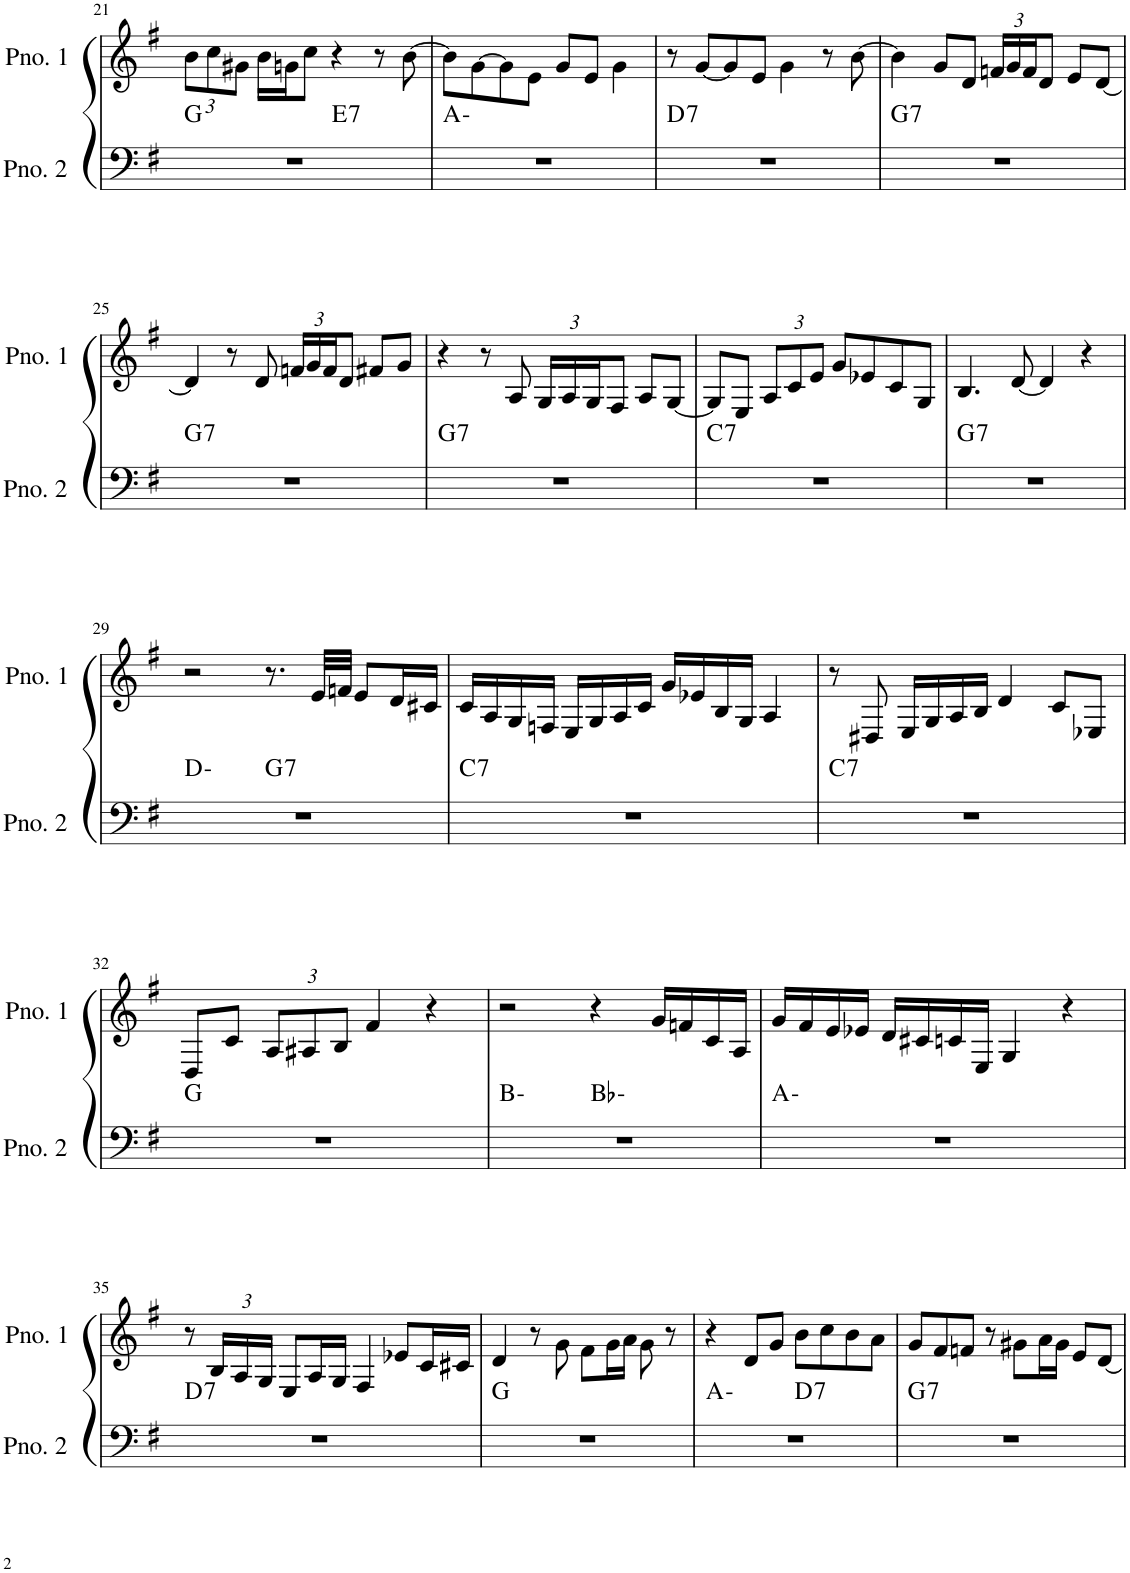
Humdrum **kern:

**kern	**harte	**kern
*part2	*part2	*part1
*staff2	*	*staff1
*I"ピアノ 2	*	*I"ピアノ 1
!!LO:PB:g=z
*clefF4	*	*clefG2
*k[f#]	*	*k[f#]
*M4/4	*	*M4/4
*	*	*Xbrackettup
=21	=21	=21
*^	*	*
1r	2ryy	G:maj	12b\L
.	.	.	12cc\
.	.	.	12g#X\J
.	.	.	16b\LL
.	.	.	16gn\J
.	.	.	8cc\J
!	!	!LO:H:kt=7	!
.	2ryy	E:7	4r
.	.	.	8r
.	.	.	[8b\
*v	*v	*	*
=22	=22	=22
1r	A:min	8b\L]
.	.	[8g\
.	.	8g\]
.	.	8e\J
.	.	8g/L
.	.	8e/J
.	.	4g\
=23	=23	=23
!	!LO:H:kt=7	!
1r	D:7	8r
.	.	[8g/L
.	.	8g/]
.	.	8e/J
.	.	4g\
.	.	8r
.	.	[8b\
=24	=24	=24
!	!LO:H:kt=7	!
1r	G:7	4b\]
.	.	8g/L
.	.	8d/J
.	.	24fn/LL
.	.	24g/
.	.	24f/J
.	.	8d/J
.	.	8e/L
.	.	[8d/J
!!LO:LB:g=z
=25	=25	=25
!	!LO:H:kt=7	!
1r	G:7	4d/]
.	.	8r
.	.	8d/
.	.	24fn/LL
.	.	24g/
.	.	24f/J
.	.	8d/J
.	.	8f#X/L
.	.	8g/J
=26	=26	=26
!	!LO:H:kt=7	!
1r	G:7	4r
.	.	8r
.	.	8A/
.	.	24G/LL
.	.	24A/
.	.	24G/J
.	.	8F#/J
.	.	8A/L
.	.	[8G/J
=27	=27	=27
!	!LO:H:kt=7	!
1r	C:7	8G/L]
.	.	8E/J
.	.	12A/L
.	.	12c/
.	.	12e/J
.	.	8g/L
.	.	8e-X/
.	.	8c/
.	.	8G/J
=28	=28	=28
!	!LO:H:kt=7	!
1r	G:7	4.B/
.	.	[8d/
.	.	4d/]
.	.	4r
!!LO:LB:g=z
=29	=29	=29
*^	*	*
1r	2ryy	D:min	2r
!	!	!LO:H:kt=7	!
.	2ryy	G:7	8.r
.	.	.	32e/LLL
.	.	.	32fn/JJJ
.	.	.	8e/L
.	.	.	16d/L
.	.	.	16c#X/JJ
=30	=30	=30	=30
!	!	!LO:H:kt=7	!
*v	*v	*	*
1r	C:7	16c/LL
.	.	16A/
.	.	16G/
.	.	16Fn/JJ
.	.	16E/LL
.	.	16G/
.	.	16A/
.	.	16c/JJ
.	.	16g/LL
.	.	16e-X/
.	.	16B/
.	.	16G/JJ
.	.	4A/
=31	=31	=31
!	!LO:H:kt=7	!
1r	C:7	8r
.	.	8D#X/
.	.	16E/LL
.	.	16G/
.	.	16A/
.	.	16B/JJ
.	.	4d/
.	.	8c/L
.	.	8E-X/J
!!LO:LB:g=z
=32	=32	=32
1r	G:maj	8D/L
.	.	8c/J
.	.	12A/L
.	.	12A#X/
.	.	12B/J
.	.	4f#/
.	.	4r
=33	=33	=33
*^	*	*
1r	2ryy	B:min	2r
.	2ryy	Bb:min	4r
.	.	.	16g/LL
.	.	.	16fn/
.	.	.	16c/
.	.	.	16A/JJ
*v	*v	*	*
=34	=34	=34
1r	A:min	16g/LL
.	.	16f#/
.	.	16e/
.	.	16e-X/JJ
.	.	16d/LL
.	.	16c#X/
.	.	16cn/
.	.	16E/JJ
.	.	4G/
.	.	4r
!!LO:LB:g=z
=35	=35	=35
!	!LO:H:kt=7	!
1r	D:7	8r
.	.	24B/LL
.	.	24A/
.	.	24G/JJ
.	.	8E/L
.	.	16A/L
.	.	16G/JJ
.	.	4F#/
.	.	8e-X/L
.	.	16c/L
.	.	16c#X/JJ
=36	=36	=36
1r	G:maj	4d/
.	.	8r
.	.	8g\
.	.	8f#\L
.	.	16g\L
.	.	16a\JJ
.	.	8g\
.	.	8r
=37	=37	=37
*^	*	*
1r	2ryy	A:min	4r
.	.	.	8d/L
.	.	.	8g/J
!	!	!LO:H:kt=7	!
.	2ryy	D:7	8b\L
.	.	.	8cc\
.	.	.	8b\
.	.	.	8a\J
=38	=38	=38	=38
!	!	!LO:H:kt=7	!
*v	*v	*	*
1r	G:7	8g/L
.	.	8f#/
.	.	8fn/J
.	.	8r
.	.	8g#X\L
.	.	16a\L
.	.	16g#\JJ
.	.	8e/L
.	.	[8d/J
=	=	=
*-	*-	*-
